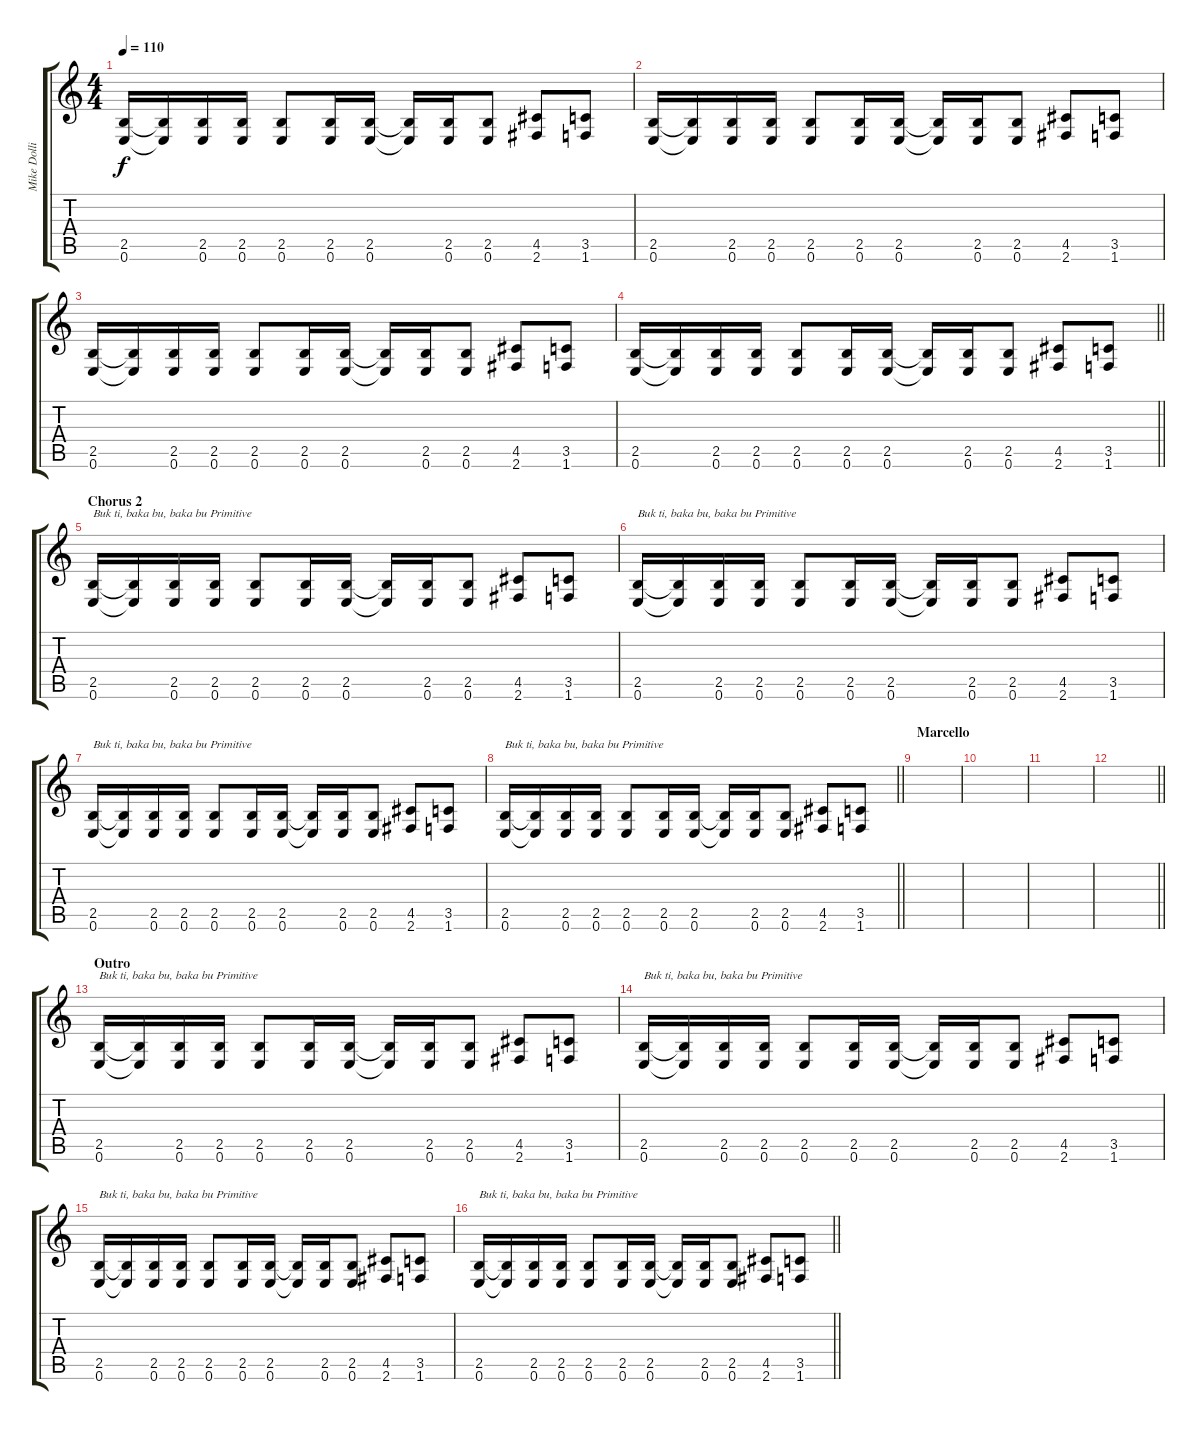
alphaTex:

\track ("Mike Dolling" "Mike Dolli") {instrument distortionguitar}
\staff {score tabs}
\tuning (E4 B3 G3 D3 A2 E2) {hide}
\ts (4 4)
\section ("" "")
\tempo 110
\clef g2
\ks c
(2.5 0.6).16{dy f} (2.5{t} 0.6{t}).16 (2.5 0.6).16 (2.5 0.6).16 (2.5 0.6).8 (2.5 0.6).16 (2.5 0.6).16 (2.5{t} 0.6{t}).16 (2.5 0.6).16 (2.5 0.6).8 (4.5 2.6).8 (3.5 1.6).8 |
(2.5 0.6).16 (2.5{t} 0.6{t}).16 (2.5 0.6).16 (2.5 0.6).16 (2.5 0.6).8 (2.5 0.6).16 (2.5 0.6).16 (2.5{t} 0.6{t}).16 (2.5 0.6).16 (2.5 0.6).8 (4.5 2.6).8 (3.5 1.6).8 |
(2.5 0.6).16 (2.5{t} 0.6{t}).16 (2.5 0.6).16 (2.5 0.6).16 (2.5 0.6).8 (2.5 0.6).16 (2.5 0.6).16 (2.5{t} 0.6{t}).16 (2.5 0.6).16 (2.5 0.6).8 (4.5 2.6).8 (3.5 1.6).8 |
\barLineRight lightlight
(2.5 0.6).16 (2.5{t} 0.6{t}).16 (2.5 0.6).16 (2.5 0.6).16 (2.5 0.6).8 (2.5 0.6).16 (2.5 0.6).16 (2.5{t} 0.6{t}).16 (2.5 0.6).16 (2.5 0.6).8 (4.5 2.6).8 (3.5 1.6).8 |
\section ("" "Chorus 2")
(2.5 0.6).16{txt "Buk ti, baka bu, baka bu Primitive"} (2.5{t} 0.6{t}).16 (2.5 0.6).16 (2.5 0.6).16 (2.5 0.6).8 (2.5 0.6).16 (2.5 0.6).16 (2.5{t} 0.6{t}).16 (2.5 0.6).16 (2.5 0.6).8 (4.5 2.6).8 (3.5 1.6).8 |
(2.5 0.6).16{txt "Buk ti, baka bu, baka bu Primitive"} (2.5{t} 0.6{t}).16 (2.5 0.6).16 (2.5 0.6).16 (2.5 0.6).8 (2.5 0.6).16 (2.5 0.6).16 (2.5{t} 0.6{t}).16 (2.5 0.6).16 (2.5 0.6).8 (4.5 2.6).8 (3.5 1.6).8 |
(2.5 0.6).16{txt "Buk ti, baka bu, baka bu Primitive"} (2.5{t} 0.6{t}).16 (2.5 0.6).16 (2.5 0.6).16 (2.5 0.6).8 (2.5 0.6).16 (2.5 0.6).16 (2.5{t} 0.6{t}).16 (2.5 0.6).16 (2.5 0.6).8 (4.5 2.6).8 (3.5 1.6).8 |
\barLineRight lightlight
(2.5 0.6).16{txt "Buk ti, baka bu, baka bu Primitive"} (2.5{t} 0.6{t}).16 (2.5 0.6).16 (2.5 0.6).16 (2.5 0.6).8 (2.5 0.6).16 (2.5 0.6).16 (2.5{t} 0.6{t}).16 (2.5 0.6).16 (2.5 0.6).8 (4.5 2.6).8 (3.5 1.6).8 |
\section ("" "Marcello")
|
|
|
\barLineRight lightlight
|
\section ("" "Outro")
(2.5 0.6).16{txt "Buk ti, baka bu, baka bu Primitive"} (2.5{t} 0.6{t}).16 (2.5 0.6).16 (2.5 0.6).16 (2.5 0.6).8 (2.5 0.6).16 (2.5 0.6).16 (2.5{t} 0.6{t}).16 (2.5 0.6).16 (2.5 0.6).8 (4.5 2.6).8 (3.5 1.6).8 |
(2.5 0.6).16{txt "Buk ti, baka bu, baka bu Primitive"} (2.5{t} 0.6{t}).16 (2.5 0.6).16 (2.5 0.6).16 (2.5 0.6).8 (2.5 0.6).16 (2.5 0.6).16 (2.5{t} 0.6{t}).16 (2.5 0.6).16 (2.5 0.6).8 (4.5 2.6).8 (3.5 1.6).8 |
(2.5 0.6).16{txt "Buk ti, baka bu, baka bu Primitive"} (2.5{t} 0.6{t}).16 (2.5 0.6).16 (2.5 0.6).16 (2.5 0.6).8 (2.5 0.6).16 (2.5 0.6).16 (2.5{t} 0.6{t}).16 (2.5 0.6).16 (2.5 0.6).8 (4.5 2.6).8 (3.5 1.6).8 |
\barLineRight lightlight
(2.5 0.6).16{txt "Buk ti, baka bu, baka bu Primitive"} (2.5{t} 0.6{t}).16 (2.5 0.6).16 (2.5 0.6).16 (2.5 0.6).8 (2.5 0.6).16 (2.5 0.6).16 (2.5{t} 0.6{t}).16 (2.5 0.6).16 (2.5 0.6).8 (4.5 2.6).8 (3.5 1.6).8
